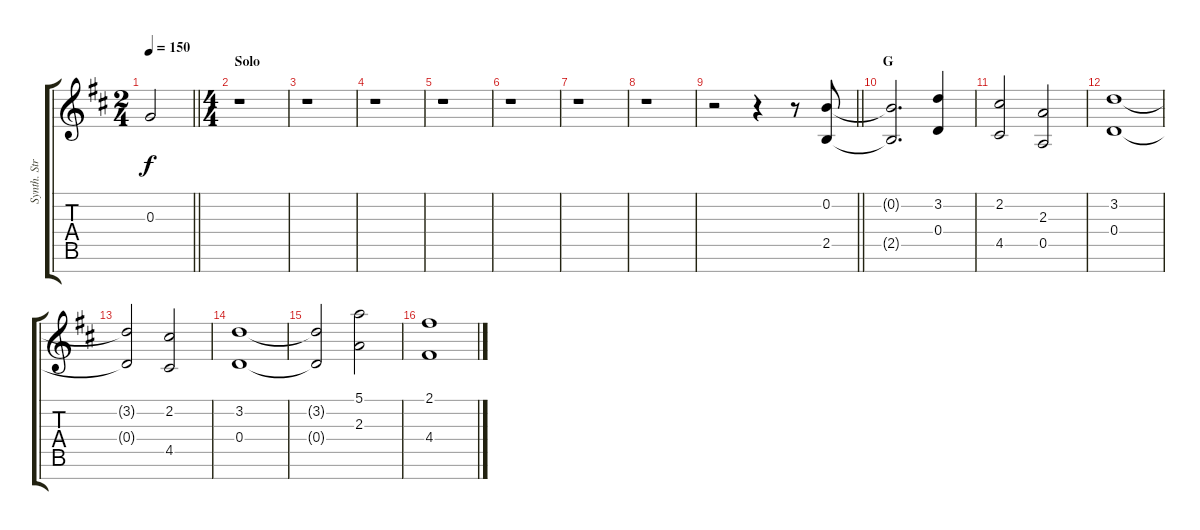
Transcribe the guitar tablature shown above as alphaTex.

\track ("Synth. Strings I" "Synth. Str") {instrument stringensemble1}
\staff {score tabs}
\tuning (E5 B4 G4 D4 A3 E3 B2) {hide}
\ts (2 4)
\tempo 150
\clef g2
\barLineRight lightlight
\ks d
0.3{t}.2{dy f} |
\ts (4 4)
\section ("" "Solo")
r.1 |
r.1 |
r.1 |
r.1 |
r.1 |
r.1 |
r.1 |
\barLineRight lightlight
r.2 r.4 r.8 (0.2 2.5).8 |
\section ("" "G")
(0.2{t} 2.5{t}).2{d} (3.2 0.4).4 |
(2.2 4.5).2 (2.3 0.5).2 |
(3.2 0.4).1 |
(3.2{t} 0.4{t}).2 (2.2 4.5).2 |
(3.2 0.4).1 |
(3.2{t} 0.4{t}).2 (5.1 2.3).2 |
(2.1 4.4).1
